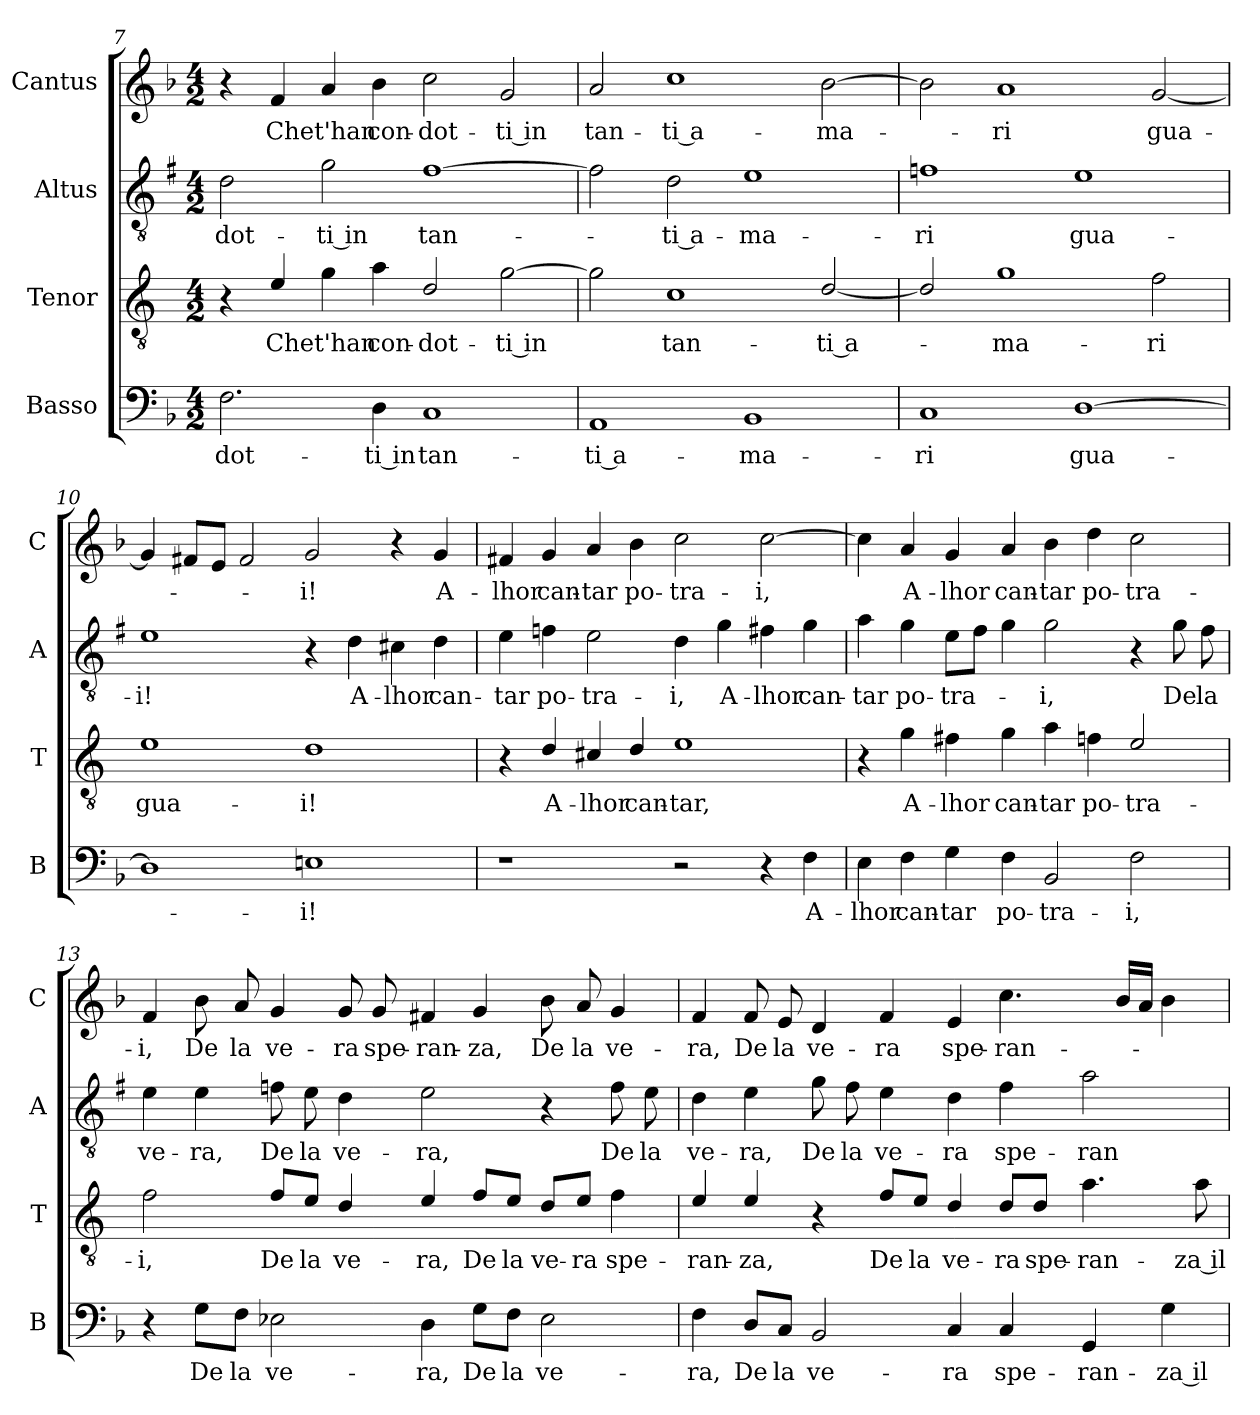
**kern	**text	**kern	**text	**kern	**text	**kern	**text
*part4	*part4	*part3	*part3	*part2	*part2	*part1	*part1
*staff4	*staff4	*staff3	*staff3	*staff2	*staff2	*staff1	*staff1
*I"Basso	*	*I"Tenor	*	*I"Altus	*	*I"Cantus	*
*I'B	*	*I'T	*	*I'A	*	*I'C	*
*clefF4	*	*clefGv2	*	*clefGv2	*	*clefG2	*
*	*	*ITrd4c7	*	*ITrd1c2	*	*	*
*k[b-]	*	*k[b-]	*	*k[b-]	*	*k[b-]	*
*F:	*	*F:	*	*F:	*	*F:	*
*M4/2	*	*M4/2	*	*M4/2	*	*M4/2	*
=7	=7	=7	=7	=7	=7	=7	=7
!	!LO:LY:b	!	!	!	!LO:LY:b	!	!
2.F\	-dot-	4r	.	2c\	-dot-	4r	.
!	!	!	!LO:LY:b	!	!	!	!LO:LY:b
.	.	4A/	Che	.	.	4f/	Che
!	!	!	!LO:LY:b	!	!LO:LY:b	!	!LO:LY:b
.	.	4c\	t'han	2f\	-ti in	4a/	t'han
!	!LO:LY:b	!	!LO:LY:b	!	!	!	!LO:LY:b
4D\	-ti in	4d\	con-	.	.	4b-\	con-
!	!LO:LY:b	!	!LO:LY:b	!	!LO:LY:b	!	!LO:LY:b
1C	tan-	2G/	-dot-	[1e	tan-	2cc\	-dot-
!	!	!	!LO:LY:b	!	!	!	!LO:LY:b
.	.	[2c\	-ti in	.	.	2g/	-ti in
!!LO:LB:g=z
=8	=8	=8	=8	=8	=8	=8	=8
!	!LO:LY:b	!	!	!	!	!	!LO:LY:b
1AA	-ti a-	2c\]	.	2e\]	.	2a/	tan-
!	!	!	!LO:LY:b	!	!LO:LY:b	!	!LO:LY:b
.	.	1F	tan-	2c\	-ti a-	1cc	-ti a-
!	!LO:LY:b	!	!	!	!LO:LY:b	!	!
1BB-	-ma-	.	.	1d	-ma-	.	.
!	!	!	!LO:LY:b	!	!	!	!LO:LY:b
.	.	[2G/	-ti a-	.	.	[2b-\	-ma-
=9	=9	=9	=9	=9	=9	=9	=9
!	!LO:LY:b	!	!	!	!LO:LY:b	!	!
1C	-ri	2G/]	.	1e-X	-ri	2b-\]	.
!	!	!	!LO:LY:b	!	!	!	!LO:LY:b
.	.	1c	-ma-	.	.	1a	-ri
!	!LO:LY:b	!	!	!	!LO:LY:b	!	!
[1D	gua-	.	.	1d	gua-	.	.
!	!	!	!LO:LY:b	!	!	!	!LO:LY:b
.	.	2B-\	-ri	.	.	[2g/	gua-
=10	=10	=10	=10	=10	=10	=10	=10
!	!	!	!LO:LY:b	!	!LO:LY:b	!	!
1D]	.	1A	gua-	1d	-i!	4g/]	.
.	.	.	.	.	.	8f#X/L	.
.	.	.	.	.	.	8e/J	.
.	.	.	.	.	.	2f#/	.
!	!LO:LY:b	!	!LO:LY:b	!	!	!	!LO:LY:b
1Eni	-i!	1G	-i!	4r	.	2g/	-i!
!	!	!	!	!	!LO:LY:b	!	!
.	.	.	.	4c\	A-	.	.
!	!	!	!	!	!LO:LY:b	!	!
.	.	.	.	4Bn\	-lhor	4r	.
!	!	!	!	!	!LO:LY:b	!	!LO:LY:b
.	.	.	.	4c\	can-	4g/	A-
=11	=11	=11	=11	=11	=11	=11	=11
!	!	!	!	!	!LO:LY:b	!	!LO:LY:b
1r	.	4r	.	4d\	-tar	4f#X/	-lhor
!	!	!	!LO:LY:b	!	!LO:LY:b	!	!LO:LY:b
.	.	4G/	A-	4e-X\	po-	4g/	can-
!	!	!	!LO:LY:b	!	!LO:LY:b	!	!LO:LY:b
.	.	4F#X/	-lhor	2d\	-tra-	4a/	-tar
!	!	!	!LO:LY:b	!	!	!	!LO:LY:b
.	.	4G/	can-	.	.	4b-\	po-
!	!	!	!LO:LY:b	!	!LO:LY:b	!	!LO:LY:b
2r	.	1A	-tar,	4c\	-i,	2cc\	-tra-
!	!	!	!	!	!LO:LY:b	!	!
.	.	.	.	4f\	A-	.	.
!	!	!	!	!	!LO:LY:b	!	!LO:LY:b
4r	.	.	.	4en\	-lhor	[2cc\	-i,
!	!LO:LY:b	!	!	!	!LO:LY:b	!	!
4F\	A-	.	.	4f\	can-	.	.
!!LO:PB:g=z
=12	=12	=12	=12	=12	=12	=12	=12
!	!LO:LY:b	!	!	!	!LO:LY:b	!	!
4E\	-lhor	4r	.	4g\	-tar	4cc\]	.
!	!LO:LY:b	!	!LO:LY:b	!	!LO:LY:b	!	!LO:LY:b
4F\	can-	4c\	A-	4f\	po-	4a/	A-
!	!LO:LY:b	!	!LO:LY:b	!	!LO:LY:b	!	!LO:LY:b
4G\	-tar	4Bn\	-lhor	8d\L	-tra-	4g/	-lhor
.	.	.	.	8e\J	.	.	.
!	!LO:LY:b	!	!LO:LY:b	!	!	!	!LO:LY:b
4F\	po-	4c\	can-	4f\	.	4a/	can-
!	!LO:LY:b	!	!LO:LY:b	!	!LO:LY:b	!	!LO:LY:b
2BB-/	-tra-	4d\	-tar	2f\	-i,	4b-\	-tar
!	!	!	!LO:LY:b	!	!	!	!LO:LY:b
.	.	4B-X\	po-	.	.	4dd\	po-
!	!LO:LY:b	!	!LO:LY:b	!	!	!	!LO:LY:b
2F\	-i,	2A/	-tra-	4r	.	2cc\	-tra-
!	!	!	!	!	!LO:LY:b	!	!
.	.	.	.	8f\	De	.	.
!	!	!	!	!	!LO:LY:b	!	!
.	.	.	.	8e\	la	.	.
=13	=13	=13	=13	=13	=13	=13	=13
!	!	!	!LO:LY:b	!	!LO:LY:b	!	!LO:LY:b
4r	.	2B-\	-i,	4d\	ve-	4f/	-i,
!	!LO:LY:b	!	!	!	!LO:LY:b	!	!LO:LY:b
8G\L	De	.	.	4d\	-ra,	8b-\	De
!	!LO:LY:b	!	!	!	!	!	!LO:LY:b
8F\J	la	.	.	.	.	8a/	la
!	!LO:LY:b	!	!LO:LY:b	!	!LO:LY:b	!	!LO:LY:b
2E-X\	ve-	8B-/L	De	8e-X\	De	4g/	ve-
!	!	!	!LO:LY:b	!	!LO:LY:b	!	!
.	.	8A/J	la	8d\	la	.	.
!	!	!	!LO:LY:b	!	!LO:LY:b	!	!LO:LY:b
.	.	4G/	ve-	4c\	ve-	8g/	-ra
!	!	!	!	!	!	!	!LO:LY:b
.	.	.	.	.	.	8g/	spe-
!	!LO:LY:b	!	!LO:LY:b	!	!LO:LY:b	!	!LO:LY:b
4D\	-ra,	4A/	-ra,	2d\	-ra,	4f#X/	-ran-
!	!LO:LY:b	!	!LO:LY:b	!	!	!	!LO:LY:b
8G\L	De	8B-/L	De	.	.	4g/	-za,
!	!LO:LY:b	!	!LO:LY:b	!	!	!	!
8F\J	la	8A/J	la	.	.	.	.
!	!LO:LY:b	!	!LO:LY:b	!	!	!	!LO:LY:b
2E-\	ve-	8G/L	ve-	4r	.	8b-\	De
!	!	!	!LO:LY:b	!	!	!	!LO:LY:b
.	.	8A/J	-ra	.	.	8a/	la
!	!	!	!LO:LY:b	!	!LO:LY:b	!	!LO:LY:b
.	.	4B-\	spe-	8e-\	De	4g/	ve-
!	!	!	!	!	!LO:LY:b	!	!
.	.	.	.	8d\	la	.	.
=14	=14	=14	=14	=14	=14	=14	=14
!	!LO:LY:b	!	!LO:LY:b	!	!LO:LY:b	!	!LO:LY:b
4F\	-ra,	4A/	-ran-	4c\	ve-	4f/	-ra,
!	!LO:LY:b	!	!LO:LY:b	!	!LO:LY:b	!	!LO:LY:b
8D/L	De	4A/	-za,	4d\	-ra,	8f/	De
!	!LO:LY:b	!	!	!	!	!	!LO:LY:b
8C/J	la	.	.	.	.	8e/	la
!	!LO:LY:b	!	!	!	!LO:LY:b	!	!LO:LY:b
2BB-/	ve-	4r	.	8f\	De	4d/	ve-
!	!	!	!	!	!LO:LY:b	!	!
.	.	.	.	8e\	la	.	.
!	!	!	!LO:LY:b	!	!LO:LY:b	!	!LO:LY:b
.	.	8B-/L	De	4d\	ve-	4f/	-ra
!	!	!	!LO:LY:b	!	!	!	!
.	.	8A/J	la	.	.	.	.
!	!LO:LY:b	!	!LO:LY:b	!	!LO:LY:b	!	!LO:LY:b
4C/	-ra	4G/	ve-	4c\	-ra	4e/	spe-
!	!LO:LY:b	!	!LO:LY:b	!	!LO:LY:b	!	!LO:LY:b
4C/	spe-	8G/L	-ra	4e\	spe-	4.cc\	-ran-
!	!	!	!LO:LY:b	!	!	!	!
.	.	8G/J	spe-	.	.	.	.
!	!LO:LY:b	!	!LO:LY:b	!	!LO:LY:b	!	!
4GG/	-ran-	4.d\	-ran-	2g\	-ran-	.	.
.	.	.	.	.	.	16b-/LL	.
.	.	.	.	.	.	16a/JJ	.
!	!LO:LY:b	!	!	!	!	!	!
4G\	-za il	.	.	.	.	4b-\	.
!	!	!	!LO:LY:b	!	!	!	!
.	.	8d\	-za il	.	.	.	.
=	=	=	=	=	=	=	=
*-	*-	*-	*-	*-	*-	*-	*-
